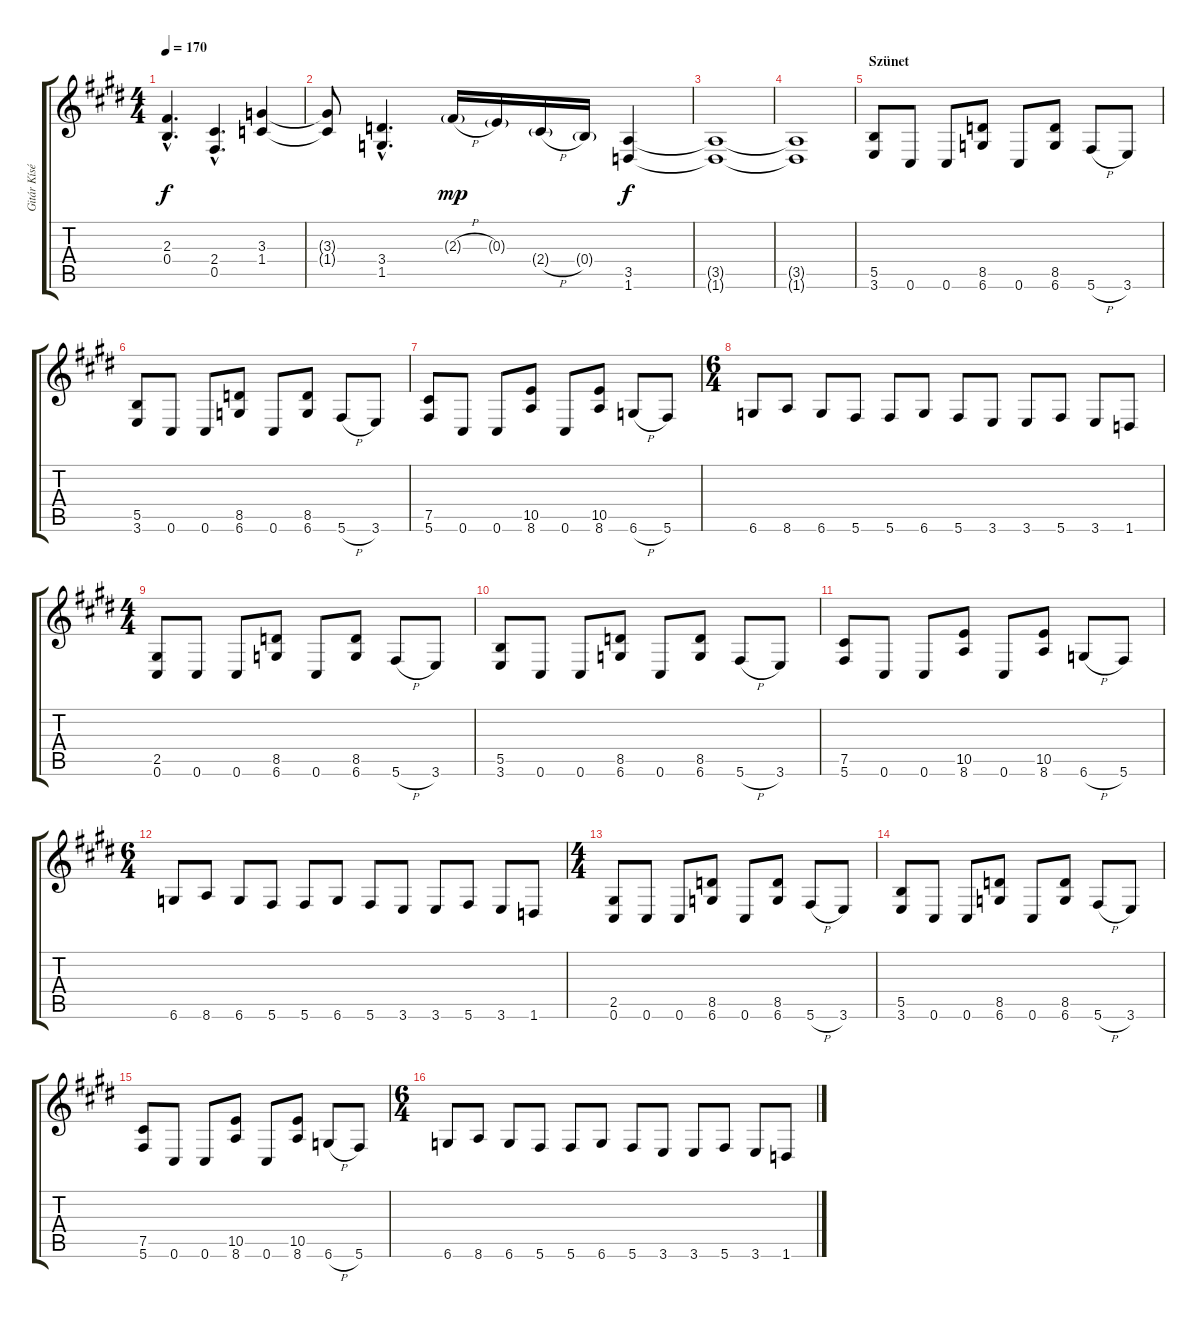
\track ("Gitár Kíséret 2" "Gitár Kísé") {instrument distortionguitar}
\staff {score tabs}
\tuning (Db4 Ab3 E3 B2 Gb2 Db2) {hide}
\ts (4 4)
\tempo 170
\clef g2
\ks c#minor
(2.3{hac} 0.4{hac}).4{d dy f} (2.4{hac} 0.5{hac}).4{d} (3.3 1.4).4 |
(3.3{t} 1.4{t}).8 (3.4{hac} 1.5{hac}).4{d} 2.3{h g}.16{dy mp} 0.3{g}.16 2.4{h g}.16 0.4{g}.16 (3.5 1.6).4{dy f} |
(3.5{t} 1.6{t}).1 |
(3.5{t} 1.6{t}).1 |
\section ("" "Szünet")
(5.5 3.6).8 0.6.8 0.6.8 (8.5 6.6).8 0.6.8 (8.5 6.6).8 5.6{h}.8 3.6.8 |
(5.5 3.6).8 0.6.8 0.6.8 (8.5 6.6).8 0.6.8 (8.5 6.6).8 5.6{h}.8 3.6.8 |
(7.5 5.6).8 0.6.8 0.6.8 (10.5 8.6).8 0.6.8 (10.5 8.6).8 6.6{h}.8 5.6.8 |
\ts (6 4)
6.6.8 8.6.8 6.6.8 5.6.8 5.6.8 6.6.8 5.6.8 3.6.8 3.6.8 5.6.8 3.6.8 1.6.8 |
\ts (4 4)
(2.5 0.6).8 0.6.8 0.6.8 (8.5 6.6).8 0.6.8 (8.5 6.6).8 5.6{h}.8 3.6.8 |
(5.5 3.6).8 0.6.8 0.6.8 (8.5 6.6).8 0.6.8 (8.5 6.6).8 5.6{h}.8 3.6.8 |
(7.5 5.6).8 0.6.8 0.6.8 (10.5 8.6).8 0.6.8 (10.5 8.6).8 6.6{h}.8 5.6.8 |
\ts (6 4)
6.6.8 8.6.8 6.6.8 5.6.8 5.6.8 6.6.8 5.6.8 3.6.8 3.6.8 5.6.8 3.6.8 1.6.8 |
\ts (4 4)
(2.5 0.6).8 0.6.8 0.6.8 (8.5 6.6).8 0.6.8 (8.5 6.6).8 5.6{h}.8 3.6.8 |
(5.5 3.6).8 0.6.8 0.6.8 (8.5 6.6).8 0.6.8 (8.5 6.6).8 5.6{h}.8 3.6.8 |
(7.5 5.6).8 0.6.8 0.6.8 (10.5 8.6).8 0.6.8 (10.5 8.6).8 6.6{h}.8 5.6.8 |
\ts (6 4)
6.6.8 8.6.8 6.6.8 5.6.8 5.6.8 6.6.8 5.6.8 3.6.8 3.6.8 5.6.8 3.6.8 1.6.8
